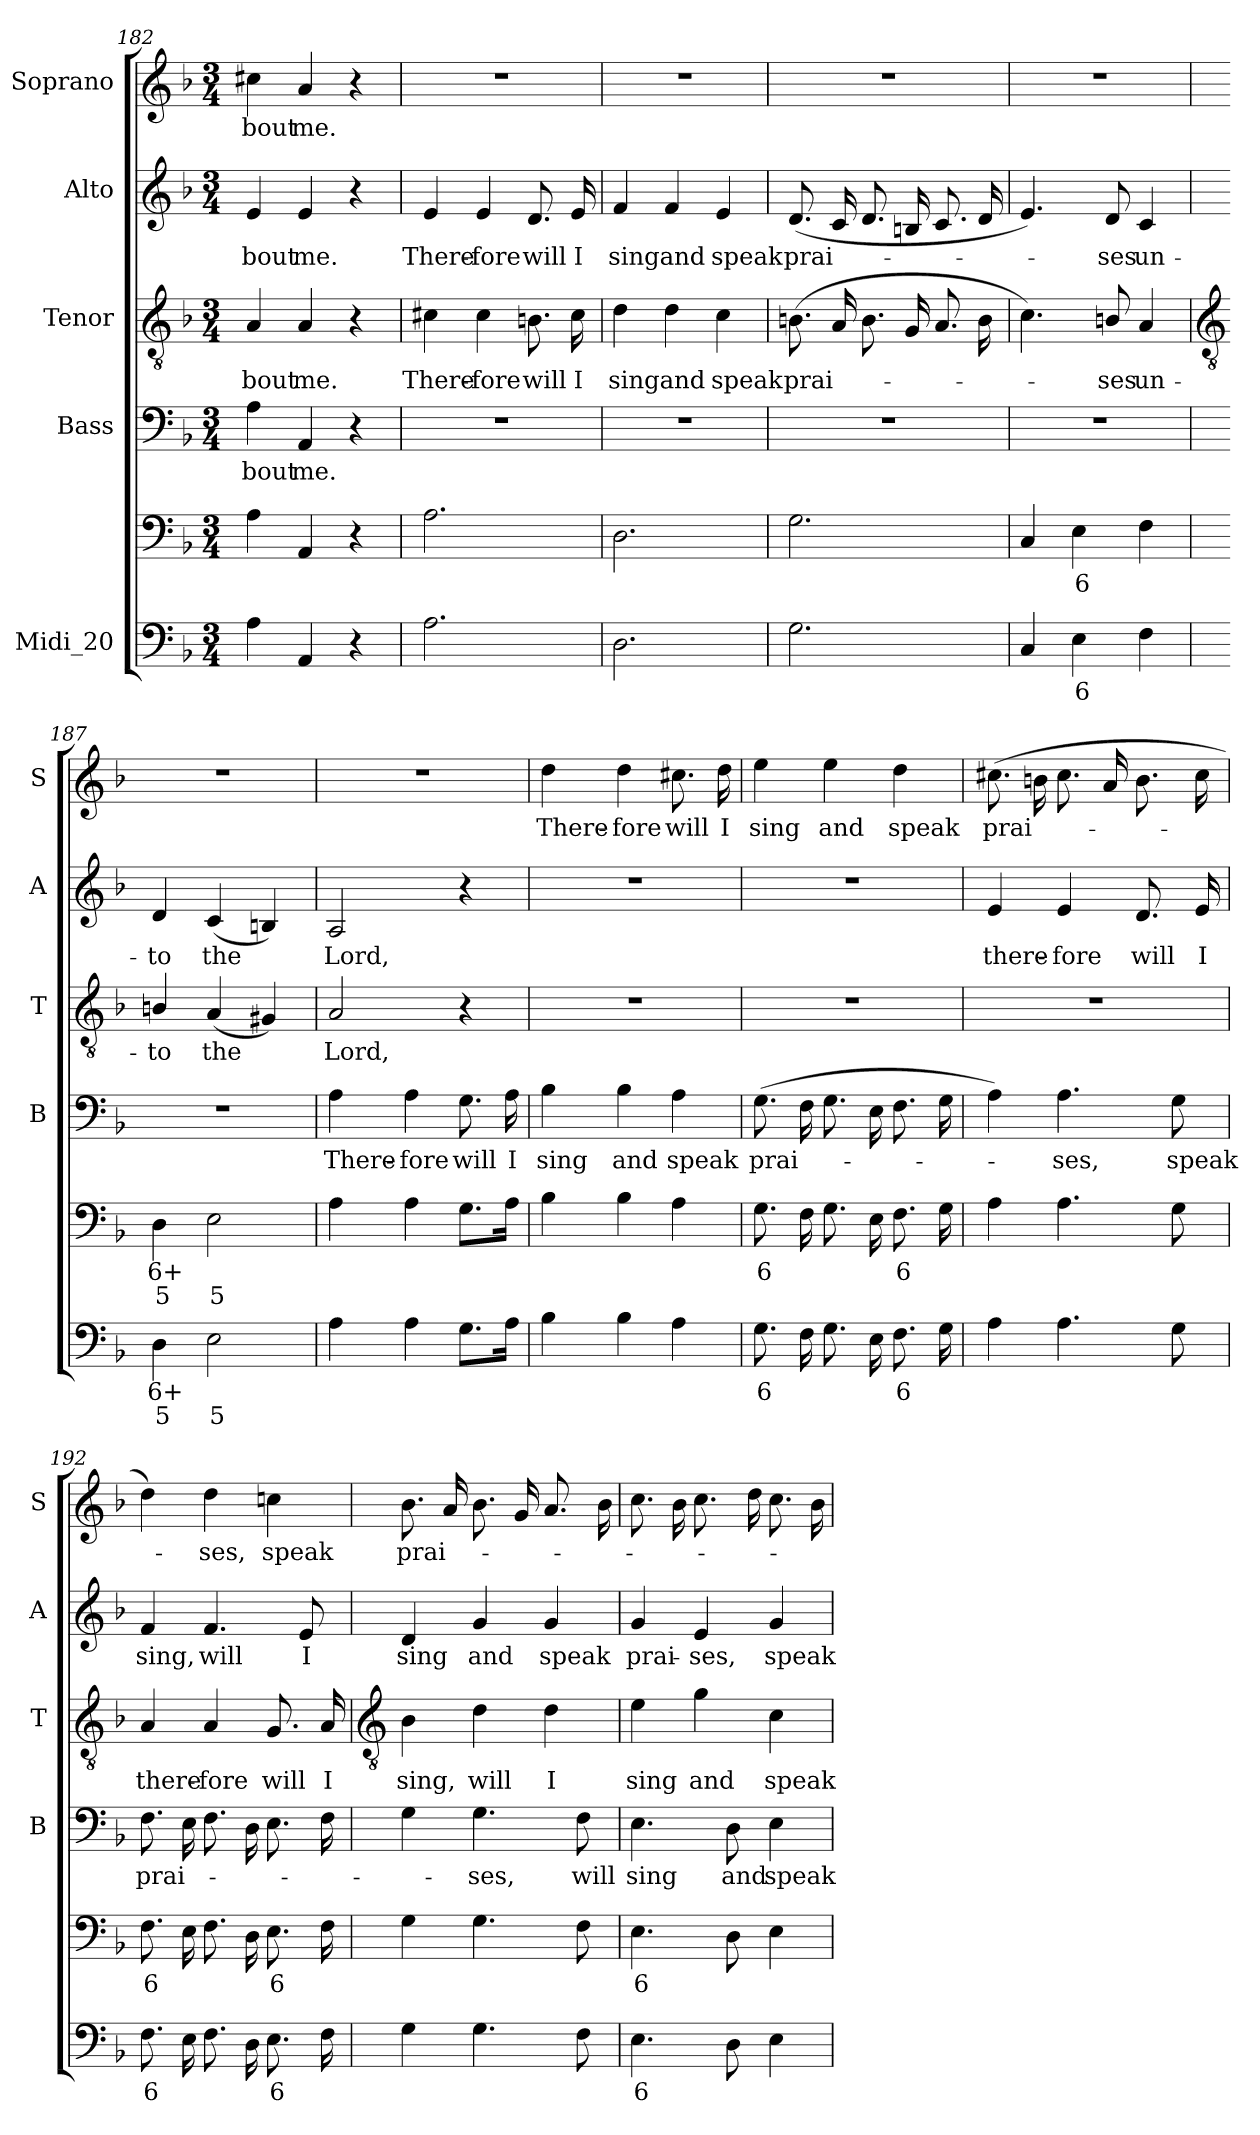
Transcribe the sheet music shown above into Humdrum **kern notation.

**kern	**text	**text	**kern	**text	**text	**kern	**text	**kern	**text	**kern	**text	**kern	**text
*part5	*part5	*part5	*part5	*part5	*part5	*part4	*part4	*part3	*part3	*part2	*part2	*part1	*part1
*staff6	*staff6	*staff6	*staff5	*staff5	*staff5	*staff4	*staff4	*staff3	*staff3	*staff2	*staff2	*staff1	*staff1
*I"Midi_20	*	*	*	*	*	*I"Bass	*	*I"Tenor	*	*I"Alto	*	*I"Soprano	*
*	*	*	*	*	*	*I'B	*	*I'T	*	*I'A	*	*I'S	*
*clefF4	*	*	*clefF4	*	*	*clefF4	*	*clefGv2	*	*clefG2	*	*clefG2	*
*k[b-]	*	*	*k[b-]	*	*	*k[b-]	*	*k[b-]	*	*k[b-]	*	*k[b-]	*
*F:	*	*	*F:	*	*	*F:	*	*F:	*	*F:	*	*F:	*
*M3/4	*	*	*M3/4	*	*	*M3/4	*	*M3/4	*	*M3/4	*	*M3/4	*
=182	=182	=182	=182	=182	=182	=182	=182	=182	=182	=182	=182	=182	=182
!	!	!	!	!	!	!	!LO:LY:b	!	!LO:LY:b	!	!LO:LY:b	!	!LO:LY:b
4A	.	.	4A	.	.	4A	-bout	4A	-bout	4e	-bout	4cc#X	-bout
!	!	!	!	!	!	!	!LO:LY:b	!	!LO:LY:b	!	!LO:LY:b	!	!LO:LY:b
4AA	.	.	4AA	.	.	4AA	me.	4A	me.	4e	me.	4a	me.
4r	.	.	4r	.	.	4r	.	4r	.	4r	.	4r	.
=183	=183	=183	=183	=183	=183	=183	=183	=183	=183	=183	=183	=183	=183
!	!	!	!	!	!	!LO:N:vis=1	!	!	!LO:LY:b	!	!LO:LY:b	!LO:N:vis=1	!
2.A	.	.	2.A	.	.	2.r	.	4c#X	There-	4e	There-	2.r	.
!	!	!	!	!	!	!	!	!	!LO:LY:b	!	!LO:LY:b	!	!
.	.	.	.	.	.	.	.	4c#	-fore	4e	-fore	.	.
!	!	!	!	!	!	!	!	!	!LO:LY:b	!	!LO:LY:b	!	!
.	.	.	.	.	.	.	.	8.Bn	will	8.d	will	.	.
!	!	!	!	!	!	!	!	!	!LO:LY:b	!	!LO:LY:b	!	!
.	.	.	.	.	.	.	.	16c#	I	16e	I	.	.
=184	=184	=184	=184	=184	=184	=184	=184	=184	=184	=184	=184	=184	=184
!	!	!	!	!	!	!LO:N:vis=1	!	!	!LO:LY:b	!	!LO:LY:b	!LO:N:vis=1	!
2.D	.	.	2.D	.	.	2.r	.	4d	sing	4f	sing	2.r	.
!	!	!	!	!	!	!	!	!	!LO:LY:b	!	!LO:LY:b	!	!
.	.	.	.	.	.	.	.	4d	and	4f	and	.	.
!	!	!	!	!	!	!	!	!	!LO:LY:b	!	!LO:LY:b	!	!
.	.	.	.	.	.	.	.	4c	speak	4e	speak	.	.
=185	=185	=185	=185	=185	=185	=185	=185	=185	=185	=185	=185	=185	=185
!	!	!	!	!	!	!LO:N:vis=1	!	!	!LO:LY:b	!	!LO:LY:b	!LO:N:vis=1	!
2.G	.	.	2.G	.	.	2.r	.	(<8.BnL	prai-	(<8.dL	prai-	2.r	.
.	.	.	.	.	.	.	.	16AL	.	16cL	.	.	.
.	.	.	.	.	.	.	.	8.B	.	8.d	.	.	.
.	.	.	.	.	.	.	.	16GL	.	16BnL	.	.	.
.	.	.	.	.	.	.	.	8.A	.	8.c	.	.	.
.	.	.	.	.	.	.	.	16BJ	.	16dJ	.	.	.
=186	=186	=186	=186	=186	=186	=186	=186	=186	=186	=186	=186	=186	=186
!	!	!	!	!	!	!LO:N:vis=1	!	!	!	!	!	!LO:N:vis=1	!
4C	.	.	4C	.	.	2.r	.	4.c)	.	4.e)	.	2.r	.
!	!LO:LY:b	!	!	!LO:LY:b	!	!	!	!	!	!	!	!	!
4E	6	.	4E	6	.	.	.	.	.	.	.	.	.
!	!	!	!	!	!	!	!	!	!LO:LY:b	!	!LO:LY:b	!	!
.	.	.	.	.	.	.	.	8Bn/	ses	8d	ses	.	.
!	!	!	!	!	!	!	!	!	!LO:LY:b	!	!LO:LY:b	!	!
4F	.	.	4F	.	.	.	.	4A	un-	4c	un-	.	.
!!LO:LB:g=z
=187	=187	=187	=187	=187	=187	=187	=187	=187	=187	=187	=187	=187	=187
*	*	*	*	*	*	*	*	*clefGv2	*	*	*	*	*
!	!LO:LY:b	!LO:LY:b	!	!LO:LY:b	!LO:LY:b	!LO:N:vis=1	!	!	!LO:LY:b	!	!LO:LY:b	!LO:N:vis=1	!
4D	6+	5	4D	6+	5	2.r	.	4Bn/	-to	4d	-to	2.r	.
!	!	!LO:LY:b	!	!	!LO:LY:b	!	!	!	!LO:LY:b	!	!LO:LY:b	!	!
2E	.	5	2E	.	5	.	.	(<4A	the	(<4c	the	.	.
.	.	.	.	.	.	.	.	4G#X)	.	4Bn)	.	.	.
=188	=188	=188	=188	=188	=188	=188	=188	=188	=188	=188	=188	=188	=188
!	!	!	!	!	!	!	!LO:LY:b	!	!LO:LY:b	!	!LO:LY:b	!LO:N:vis=1	!
4A	.	.	4A	.	.	4A	There-	2A	Lord,	2A	Lord,	2.r	.
!	!	!	!	!	!	!	!LO:LY:b	!	!	!	!	!	!
4A	.	.	4A	.	.	4A	-fore	.	.	.	.	.	.
!	!	!	!	!	!	!	!LO:LY:b	!	!	!	!	!	!
8.GL	.	.	8.GL	.	.	8.G	will	4r	.	4r	.	.	.
!	!	!	!	!	!	!	!LO:LY:b	!	!	!	!	!	!
16AJ	.	.	16AJ	.	.	16A	I	.	.	.	.	.	.
=189	=189	=189	=189	=189	=189	=189	=189	=189	=189	=189	=189	=189	=189
!	!	!	!	!	!	!	!LO:LY:b	!LO:N:vis=1	!	!LO:N:vis=1	!	!	!LO:LY:b
4B-	.	.	4B-	.	.	4B-	sing	2.r	.	2.r	.	4dd	There-
!	!	!	!	!	!	!	!LO:LY:b	!	!	!	!	!	!LO:LY:b
4B-	.	.	4B-	.	.	4B-	and	.	.	.	.	4dd	-fore
!	!	!	!	!	!	!	!LO:LY:b	!	!	!	!	!	!LO:LY:b
4A	.	.	4A	.	.	4A	speak	.	.	.	.	8.cc#X	will
!	!	!	!	!	!	!	!	!	!	!	!	!	!LO:LY:b
.	.	.	.	.	.	.	.	.	.	.	.	16dd	I
=190	=190	=190	=190	=190	=190	=190	=190	=190	=190	=190	=190	=190	=190
!	!LO:LY:b	!	!	!LO:LY:b	!	!	!LO:LY:b	!LO:N:vis=1	!	!LO:N:vis=1	!	!	!LO:LY:b
8.GL	6	.	8.GL	6	.	(>8.GL	prai-	2.r	.	2.r	.	4ee	sing
16FL	.	.	16FL	.	.	16FL	.	.	.	.	.	.	.
!	!	!	!	!	!	!	!	!	!	!	!	!	!LO:LY:b
8.G	.	.	8.G	.	.	8.G	.	.	.	.	.	4ee	and
16EL	.	.	16EL	.	.	16EL	.	.	.	.	.	.	.
!	!LO:LY:b	!	!	!LO:LY:b	!	!	!	!	!	!	!	!	!LO:LY:b
8.F	6	.	8.F	6	.	8.F	.	.	.	.	.	4dd	speak
16GJ	.	.	16GJ	.	.	16GJ	.	.	.	.	.	.	.
=191	=191	=191	=191	=191	=191	=191	=191	=191	=191	=191	=191	=191	=191
!	!	!	!	!	!	!	!	!LO:N:vis=1	!	!	!LO:LY:b	!	!LO:LY:b
4A	.	.	4A	.	.	4A)	.	2.r	.	4e	there-	(>8.cc#XL	prai-
.	.	.	.	.	.	.	.	.	.	.	.	16bnL	.
!	!	!	!	!	!	!	!LO:LY:b	!	!	!	!LO:LY:b	!	!
4.A	.	.	4.A	.	.	4.A	ses,	.	.	4e	-fore	8.cc#	.
.	.	.	.	.	.	.	.	.	.	.	.	16aL	.
!	!	!	!	!	!	!	!	!	!	!	!LO:LY:b	!	!
.	.	.	.	.	.	.	.	.	.	8.d	will	8.b	.
!	!	!	!	!	!	!	!LO:LY:b	!	!	!	!	!	!
8G	.	.	8G	.	.	8G	speak	.	.	.	.	.	.
!	!	!	!	!	!	!	!	!	!	!	!LO:LY:b	!	!
.	.	.	.	.	.	.	.	.	.	16e	I	16cc#J	.
=192	=192	=192	=192	=192	=192	=192	=192	=192	=192	=192	=192	=192	=192
!	!LO:LY:b	!	!	!LO:LY:b	!	!	!LO:LY:b	!	!LO:LY:b	!	!LO:LY:b	!	!
8.FL	6	.	8.FL	6	.	8.FL	prai-	4A	there-	4f	sing,	4dd)	.
16EL	.	.	16EL	.	.	16EL	.	.	.	.	.	.	.
!	!	!	!	!	!	!	!	!	!LO:LY:b	!	!LO:LY:b	!	!LO:LY:b
8.F	.	.	8.F	.	.	8.F	.	4A	-fore	4.f	will	4dd	ses,
16DL	.	.	16DL	.	.	16DL	.	.	.	.	.	.	.
!	!LO:LY:b	!	!	!LO:LY:b	!	!	!	!	!LO:LY:b	!	!	!	!LO:LY:b
8.E	6	.	8.E	6	.	8.E	.	8.G	will	.	.	4ccn	speak
!	!	!	!	!	!	!	!	!	!	!	!LO:LY:b	!	!
.	.	.	.	.	.	.	.	.	.	8e	I	.	.
!	!	!	!	!	!	!	!	!	!LO:LY:b	!	!	!	!
16FJ	.	.	16FJ	.	.	16FJ	.	16A	I	.	.	.	.
!!LO:LB:g=z
=193	=193	=193	=193	=193	=193	=193	=193	=193	=193	=193	=193	=193	=193
*	*	*	*	*	*	*	*	*clefGv2	*	*	*	*	*
!	!	!	!	!	!	!	!	!	!LO:LY:b	!	!LO:LY:b	!	!LO:LY:b
4G	.	.	4G	.	.	4G	.	4B-	sing,	4d	sing	8.b-L	prai-
.	.	.	.	.	.	.	.	.	.	.	.	16aL	.
!	!	!	!	!	!	!	!LO:LY:b	!	!LO:LY:b	!	!LO:LY:b	!	!
4.G	.	.	4.G	.	.	4.G	ses,	4d	will	4g	and	8.b-	.
.	.	.	.	.	.	.	.	.	.	.	.	16gL	.
!	!	!	!	!	!	!	!	!	!LO:LY:b	!	!LO:LY:b	!	!
.	.	.	.	.	.	.	.	4d	I	4g	speak	8.a	.
!	!	!	!	!	!	!	!LO:LY:b	!	!	!	!	!	!
8F	.	.	8F	.	.	8F	will	.	.	.	.	.	.
.	.	.	.	.	.	.	.	.	.	.	.	16b-J	.
=194	=194	=194	=194	=194	=194	=194	=194	=194	=194	=194	=194	=194	=194
!	!LO:LY:b	!	!	!LO:LY:b	!	!	!LO:LY:b	!	!LO:LY:b	!	!LO:LY:b	!	!
4.E	6	.	4.E	6	.	4.E	sing	4e	sing	4g	prai-	8.ccL	.
.	.	.	.	.	.	.	.	.	.	.	.	16b-L	.
!	!	!	!	!	!	!	!	!	!LO:LY:b	!	!LO:LY:b	!	!
.	.	.	.	.	.	.	.	4g	and	4e	-ses,	8.cc	.
!	!	!	!	!	!	!	!LO:LY:b	!	!	!	!	!	!
8D	.	.	8D	.	.	8D	and	.	.	.	.	.	.
.	.	.	.	.	.	.	.	.	.	.	.	16ddL	.
!	!	!	!	!	!	!	!LO:LY:b	!	!LO:LY:b	!	!LO:LY:b	!	!
4E	.	.	4E	.	.	4E	speak	4c	speak	4g	speak	8.cc	.
.	.	.	.	.	.	.	.	.	.	.	.	16b-J	.
=	=	=	=	=	=	=	=	=	=	=	=	=	=
*-	*-	*-	*-	*-	*-	*-	*-	*-	*-	*-	*-	*-	*-
